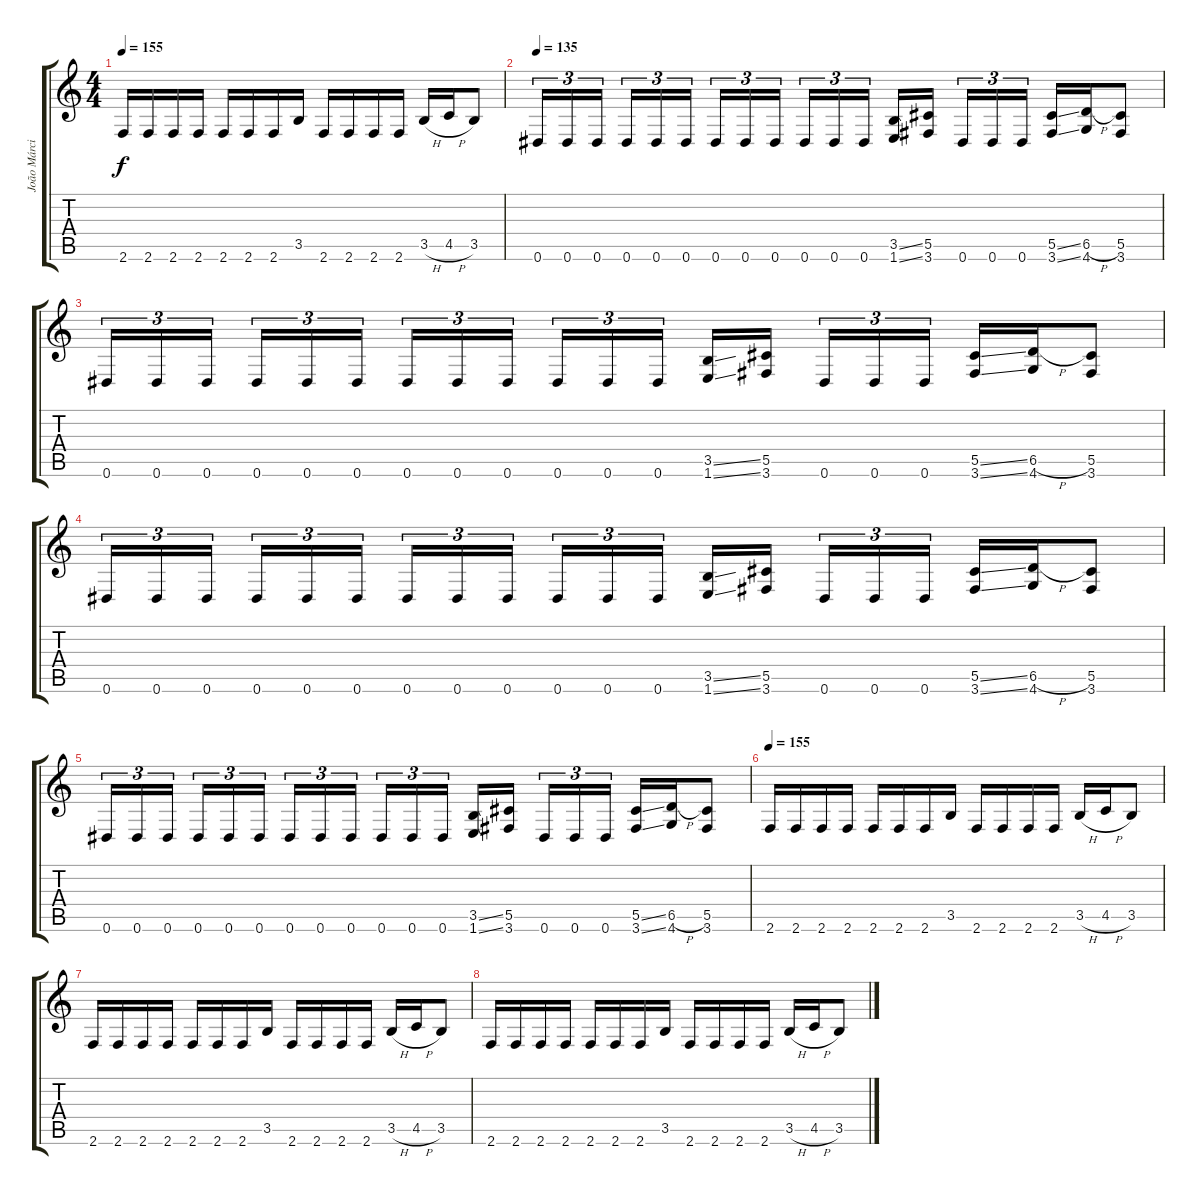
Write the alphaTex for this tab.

\track ("João Márcio" "João Márci") {instrument distortionguitar}
\staff {score tabs}
\tuning (Eb4 Bb3 Gb3 Db3 Ab2 Eb2) {hide}
\ts (4 4)
\tempo 155
\clef g2
\ks c
2.6.16{dy f} 2.6.16 2.6.16 2.6.16 2.6.16 2.6.16 2.6.16 3.5.16 2.6.16 2.6.16 2.6.16 2.6.16 3.5{h}.16 4.5{h}.16 3.5.8 |
\tempo 135
0.6.16{tu (3 2)} 0.6.16{tu (3 2)} 0.6.16{tu (3 2) beam splitsecondary} 0.6.16{tu (3 2)} 0.6.16{tu (3 2)} 0.6.16{tu (3 2)} 0.6.16{tu (3 2)} 0.6.16{tu (3 2)} 0.6.16{tu (3 2) beam splitsecondary} 0.6.16{tu (3 2)} 0.6.16{tu (3 2)} 0.6.16{tu (3 2)} (3.5{ss} 1.6{ss}).16 (5.5 3.6).16{beam splitsecondary} 0.6.16{tu (3 2)} 0.6.16{tu (3 2)} 0.6.16{tu (3 2)} (5.5{ss} 3.6{ss}).16 (6.5{h} 4.6).16 (5.5 3.6).8 |
0.6.16{tu (3 2)} 0.6.16{tu (3 2)} 0.6.16{tu (3 2) beam splitsecondary} 0.6.16{tu (3 2)} 0.6.16{tu (3 2)} 0.6.16{tu (3 2)} 0.6.16{tu (3 2)} 0.6.16{tu (3 2)} 0.6.16{tu (3 2) beam splitsecondary} 0.6.16{tu (3 2)} 0.6.16{tu (3 2)} 0.6.16{tu (3 2)} (3.5{ss} 1.6{ss}).16 (5.5 3.6).16{beam splitsecondary} 0.6.16{tu (3 2)} 0.6.16{tu (3 2)} 0.6.16{tu (3 2)} (5.5{ss} 3.6{ss}).16 (6.5{h} 4.6).16 (5.5 3.6).8 |
0.6.16{tu (3 2)} 0.6.16{tu (3 2)} 0.6.16{tu (3 2) beam splitsecondary} 0.6.16{tu (3 2)} 0.6.16{tu (3 2)} 0.6.16{tu (3 2)} 0.6.16{tu (3 2)} 0.6.16{tu (3 2)} 0.6.16{tu (3 2) beam splitsecondary} 0.6.16{tu (3 2)} 0.6.16{tu (3 2)} 0.6.16{tu (3 2)} (3.5{ss} 1.6{ss}).16 (5.5 3.6).16{beam splitsecondary} 0.6.16{tu (3 2)} 0.6.16{tu (3 2)} 0.6.16{tu (3 2)} (5.5{ss} 3.6{ss}).16 (6.5{h} 4.6).16 (5.5 3.6).8 |
0.6.16{tu (3 2)} 0.6.16{tu (3 2)} 0.6.16{tu (3 2) beam splitsecondary} 0.6.16{tu (3 2)} 0.6.16{tu (3 2)} 0.6.16{tu (3 2)} 0.6.16{tu (3 2)} 0.6.16{tu (3 2)} 0.6.16{tu (3 2) beam splitsecondary} 0.6.16{tu (3 2)} 0.6.16{tu (3 2)} 0.6.16{tu (3 2)} (3.5{ss} 1.6{ss}).16 (5.5 3.6).16{beam splitsecondary} 0.6.16{tu (3 2)} 0.6.16{tu (3 2)} 0.6.16{tu (3 2)} (5.5{ss} 3.6{ss}).16 (6.5{h} 4.6).16 (5.5 3.6).8 |
\tempo 155
2.6.16 2.6.16 2.6.16 2.6.16 2.6.16 2.6.16 2.6.16 3.5.16 2.6.16 2.6.16 2.6.16 2.6.16 3.5{h}.16 4.5{h}.16 3.5.8 |
2.6.16 2.6.16 2.6.16 2.6.16 2.6.16 2.6.16 2.6.16 3.5.16 2.6.16 2.6.16 2.6.16 2.6.16 3.5{h}.16 4.5{h}.16 3.5.8 |
2.6.16 2.6.16 2.6.16 2.6.16 2.6.16 2.6.16 2.6.16 3.5.16 2.6.16 2.6.16 2.6.16 2.6.16 3.5{h}.16 4.5{h}.16 3.5.8
